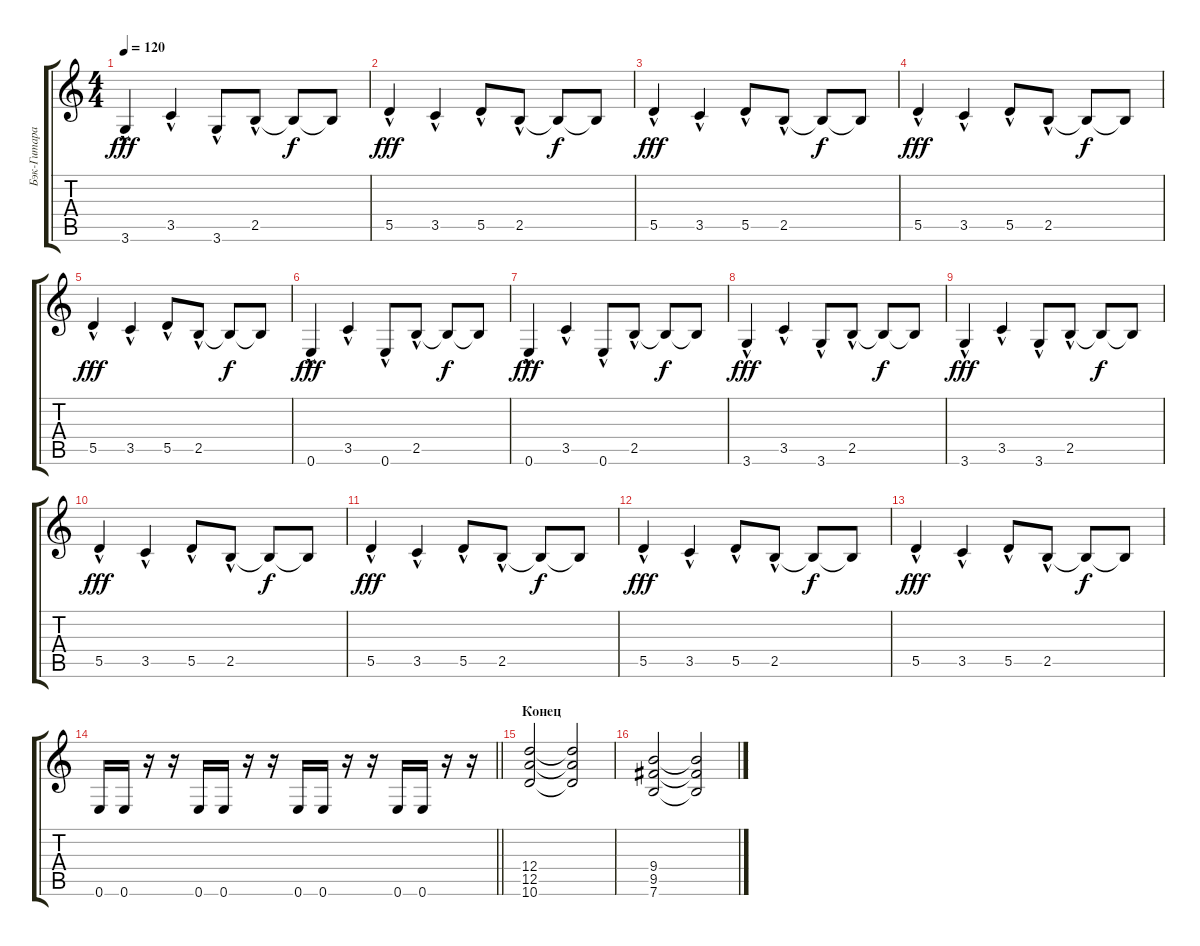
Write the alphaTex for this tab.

\track ("Бэк-Гитара" "Бэк-Гитара") {instrument distortionguitar}
\staff {score tabs}
\tuning (E4 B3 G3 D3 A2 E2) {hide}
\ts (4 4)
\tempo 120
\clef g2
\ks c
3.6{hac}.4{dy fff} 3.5{hac}.4 3.6{hac}.8 2.5{hac}.8 2.5{t}.8{dy f} 2.5{t}.8 |
5.5{hac}.4{dy fff} 3.5{hac}.4 5.5{hac}.8 2.5{hac}.8 2.5{t}.8{dy f} 2.5{t}.8 |
5.5{hac}.4{dy fff} 3.5{hac}.4 5.5{hac}.8 2.5{hac}.8 2.5{t}.8{dy f} 2.5{t}.8 |
5.5{hac}.4{dy fff} 3.5{hac}.4 5.5{hac}.8 2.5{hac}.8 2.5{t}.8{dy f} 2.5{t}.8 |
5.5{hac}.4{dy fff} 3.5{hac}.4 5.5{hac}.8 2.5{hac}.8 2.5{t}.8{dy f} 2.5{t}.8 |
0.6{hac}.4{dy fff} 3.5{hac}.4 0.6{hac}.8 2.5{hac}.8 2.5{t}.8{dy f} 2.5{t}.8 |
0.6{hac}.4{dy fff} 3.5{hac}.4 0.6{hac}.8 2.5{hac}.8 2.5{t}.8{dy f} 2.5{t}.8 |
3.6{hac}.4{dy fff} 3.5{hac}.4 3.6{hac}.8 2.5{hac}.8 2.5{t}.8{dy f} 2.5{t}.8 |
3.6{hac}.4{dy fff} 3.5{hac}.4 3.6{hac}.8 2.5{hac}.8 2.5{t}.8{dy f} 2.5{t}.8 |
5.5{hac}.4{dy fff} 3.5{hac}.4 5.5{hac}.8 2.5{hac}.8 2.5{t}.8{dy f} 2.5{t}.8 |
5.5{hac}.4{dy fff} 3.5{hac}.4 5.5{hac}.8 2.5{hac}.8 2.5{t}.8{dy f} 2.5{t}.8 |
5.5{hac}.4{dy fff} 3.5{hac}.4 5.5{hac}.8 2.5{hac}.8 2.5{t}.8{dy f} 2.5{t}.8 |
5.5{hac}.4{dy fff} 3.5{hac}.4 5.5{hac}.8 2.5{hac}.8 2.5{t}.8{dy f} 2.5{t}.8 |
\barLineRight lightlight
0.6.16 0.6.16 r.16 r.16 0.6.16 0.6.16 r.16 r.16 0.6.16 0.6.16 r.16 r.16 0.6.16 0.6.16 r.16 r.16 |
\section ("" "Конец")
(12.4 12.5 10.6).2 (12.4{t} 12.5{t} 10.6{t}).2 |
(9.4 9.5 7.6).2 (9.4{t} 9.5{t} 7.6{t}).2
